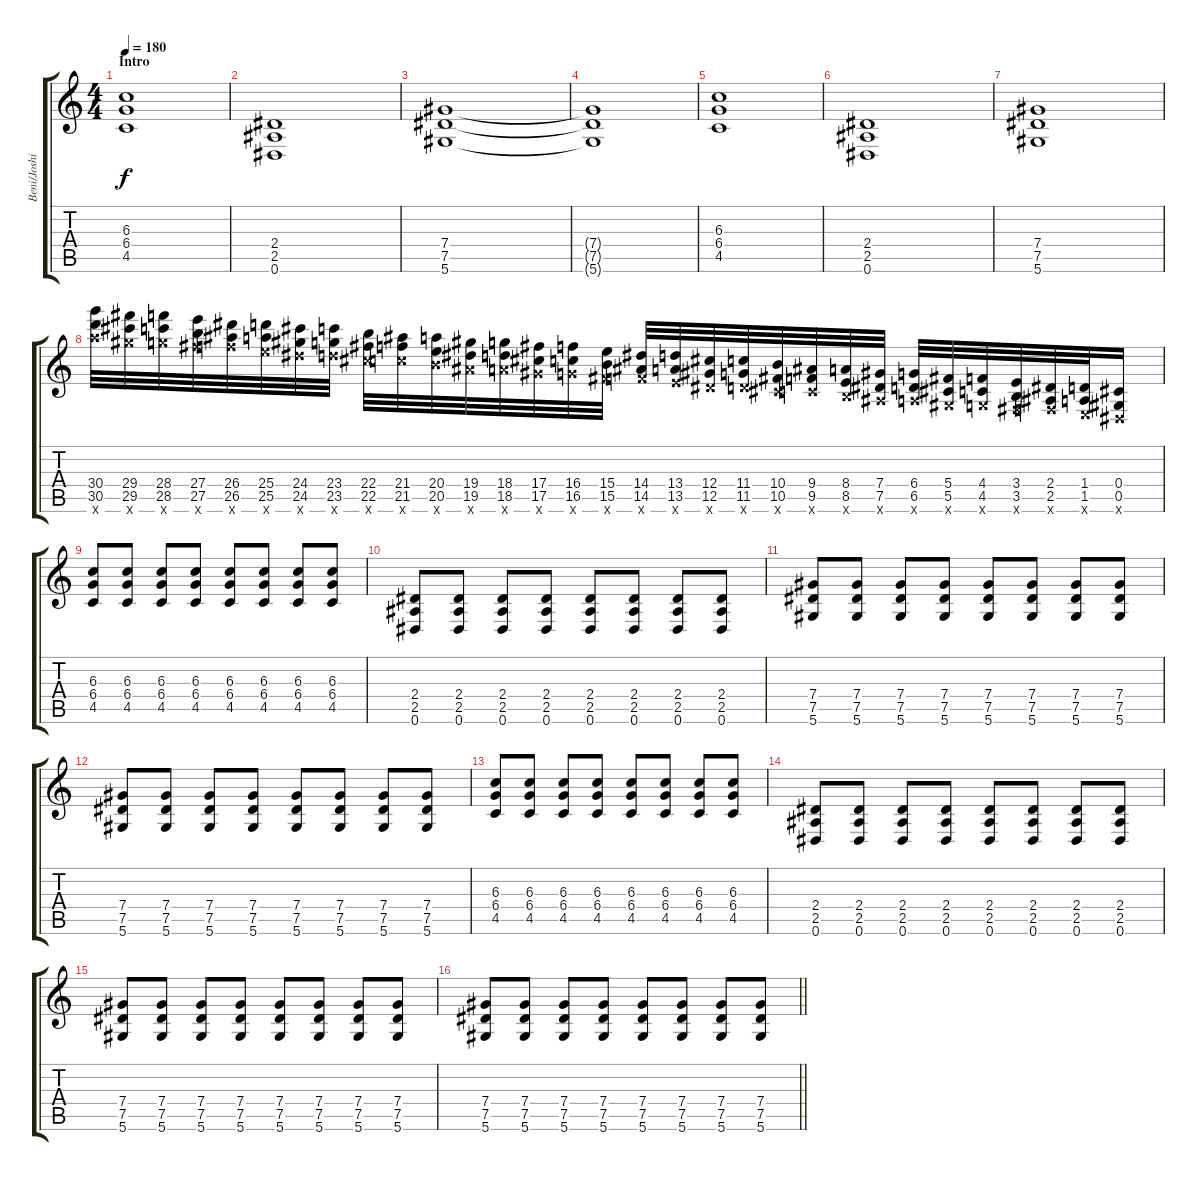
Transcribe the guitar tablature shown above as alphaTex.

\track ("Beni/Joshi, Gitarre" "Beni/Joshi") {instrument distortionguitar}
\staff {score tabs}
\tuning (Eb4 Bb3 Gb3 Db3 Ab2 Eb2) {hide}
\ts (4 4)
\section ("" "Intro")
\tempo 180
\clef g2
\ks c
(6.3 6.4 4.5).1{dy f instrument distortionguitar} |
(2.4 2.5 0.6).1 |
(7.4 7.5 5.6).1 |
(7.4{t} 7.5{t} 5.6{t}).1 |
(6.3 6.4 4.5).1 |
(2.4 2.5 0.6).1 |
(7.4 7.5 5.6).1 |
(30.4 30.5 30.6{x}).32 (29.4 29.5 29.6{x}).32 (28.4 28.5 28.6{x}).32 (27.4 27.5 27.6{x}).32 (26.4 26.5 26.6{x}).32 (25.4 25.5 25.6{x}).32 (24.4 24.5 24.6{x}).32 (23.4 23.5 23.6{x}).32 (22.4 22.5 22.6{x}).32 (21.4 21.5 21.6{x}).32 (20.4 20.5 20.6{x}).32 (19.4 19.5 19.6{x}).32 (18.4 18.5 18.6{x}).32 (17.4 17.5 17.6{x}).32 (16.4 16.5 16.6{x}).32 (15.4 15.5 15.6{x}).32 (14.4 14.5 14.6{x}).32 (13.4 13.5 13.6{x}).32 (12.4 12.5 12.6{x}).32 (11.4 11.5 11.6{x}).32 (10.4 10.5 10.6{x}).32 (9.4 9.5 9.6{x}).32 (8.4 8.5 8.6{x}).32 (7.4 7.5 7.6{x}).32 (6.4 6.5 6.6{x}).32 (5.4 5.5 5.6{x}).32 (4.4 4.5 4.6{x}).32 (3.4 3.5 3.6{x}).32 (2.4 2.5 2.6{x}).32 (1.4 1.5 1.6{x}).32 (0.4 0.5 0.6{x}).16 |
(6.3 6.4 4.5).8 (6.3 6.4 4.5).8 (6.3 6.4 4.5).8 (6.3 6.4 4.5).8 (6.3 6.4 4.5).8 (6.3 6.4 4.5).8 (6.3 6.4 4.5).8 (6.3 6.4 4.5).8 |
(2.4 2.5 0.6).8 (2.4 2.5 0.6).8 (2.4 2.5 0.6).8 (2.4 2.5 0.6).8 (2.4 2.5 0.6).8 (2.4 2.5 0.6).8 (2.4 2.5 0.6).8 (2.4 2.5 0.6).8 |
(7.4 7.5 5.6).8 (7.4 7.5 5.6).8 (7.4 7.5 5.6).8 (7.4 7.5 5.6).8 (7.4 7.5 5.6).8 (7.4 7.5 5.6).8 (7.4 7.5 5.6).8 (7.4 7.5 5.6).8 |
(7.4 7.5 5.6).8 (7.4 7.5 5.6).8 (7.4 7.5 5.6).8 (7.4 7.5 5.6).8 (7.4 7.5 5.6).8 (7.4 7.5 5.6).8 (7.4 7.5 5.6).8 (7.4 7.5 5.6).8 |
(6.3 6.4 4.5).8 (6.3 6.4 4.5).8 (6.3 6.4 4.5).8 (6.3 6.4 4.5).8 (6.3 6.4 4.5).8 (6.3 6.4 4.5).8 (6.3 6.4 4.5).8 (6.3 6.4 4.5).8 |
(2.4 2.5 0.6).8 (2.4 2.5 0.6).8 (2.4 2.5 0.6).8 (2.4 2.5 0.6).8 (2.4 2.5 0.6).8 (2.4 2.5 0.6).8 (2.4 2.5 0.6).8 (2.4 2.5 0.6).8 |
(7.4 7.5 5.6).8 (7.4 7.5 5.6).8 (7.4 7.5 5.6).8 (7.4 7.5 5.6).8 (7.4 7.5 5.6).8 (7.4 7.5 5.6).8 (7.4 7.5 5.6).8 (7.4 7.5 5.6).8 |
\barLineRight lightlight
(7.4 7.5 5.6).8 (7.4 7.5 5.6).8 (7.4 7.5 5.6).8 (7.4 7.5 5.6).8 (7.4 7.5 5.6).8 (7.4 7.5 5.6).8 (7.4 7.5 5.6).8 (7.4{ss} 7.5 5.6{ss}).8
